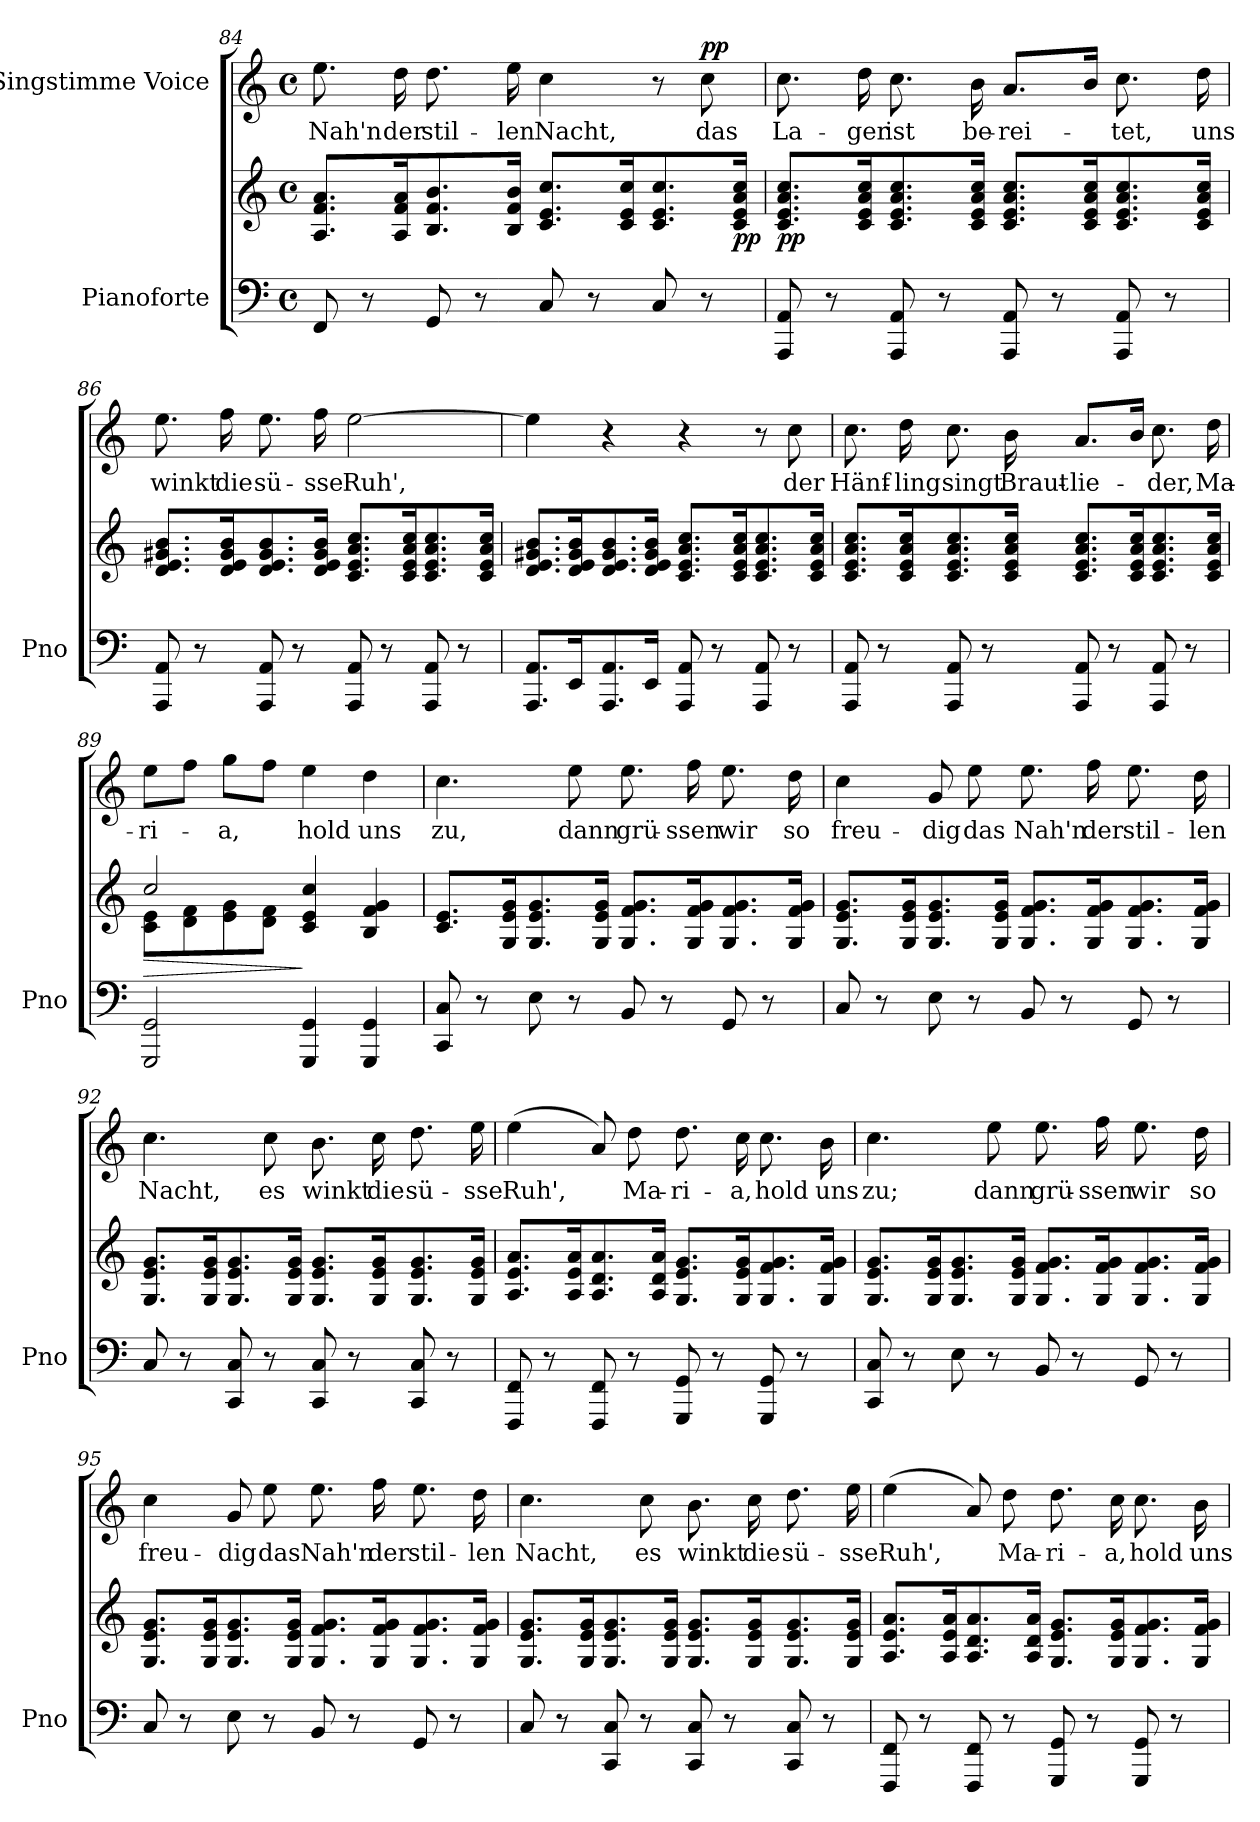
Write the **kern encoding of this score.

**kern	**kern	**dynam	**kern	**text	**dynam
*part2	*part2	*part2	*part1	*part1	*part1
*staff3	*staff2	*staff2/3	*staff1	*staff1	*staff1
*I"Pianoforte	*	*	*I"Singstimme Voice	*	*
*I'Pno	*	*	*	*	*
!!LO:LB:g=z
*clefF4	*clefG2	*	*clefG2	*	*
*k[]	*k[]	*	*k[]	*	*
*M4/4	*M4/4	*	*M4/4	*	*
*met(c)	*met(c)	*	*met(c)	*	*
=84	=84	=84	=84	=84	=84
!	!	!	!	!LO:LY:b	!
8FF/	8.A/ 8.f/ 8.a/L	.	8.ee\	Nah'n	.
8r	.	.	.	.	.
!	!	!	!	!LO:LY:b	!
.	16A/ 16f/ 16a/K	.	16dd\	der	.
!	!	!	!	!LO:LY:b	!
8GG/	8.B/ 8.f/ 8.b/	.	8.dd\	stil-	.
8r	.	.	.	.	.
!	!	!	!	!LO:LY:b	!
.	16B/ 16f/ 16b/Jk	.	16ee\	-len	.
!	!	!	!	!LO:LY:b	!
8C/	8.c/ 8.e/ 8.cc/L	.	4cc\	Nacht,	.
8r	.	.	.	.	.
.	16c/ 16e/ 16cc/K	.	.	.	.
8C/	8.c/ 8.e/ 8.cc/	.	8r	.	.
!	!	!	!	!LO:LY:b	!LO:DY:a
8r	.	.	8cc\	das	pp
!	!	!LO:DY:b	!	!	!
.	16c/ 16e/ 16a/ 16cc/Jk	pp	.	.	.
=85	=85	=85	=85	=85	=85
!	!	!LO:DY:b	!	!LO:LY:b	!
8AAA/ 8AA/	8.c/ 8.e/ 8.a/ 8.cc/L	pp	8.cc\	La-	.
8r	.	.	.	.	.
!	!	!	!	!LO:LY:b	!
.	16c/ 16e/ 16a/ 16cc/K	.	16dd\	-ger	.
!	!	!	!	!LO:LY:b	!
8AAA/ 8AA/	8.c/ 8.e/ 8.a/ 8.cc/	.	8.cc\	ist	.
8r	.	.	.	.	.
!	!	!	!	!LO:LY:b	!
.	16c/ 16e/ 16a/ 16cc/Jk	.	16b\	be-	.
!	!	!	!	!LO:LY:b	!
8AAA/ 8AA/	8.c/ 8.e/ 8.a/ 8.cc/L	.	8.a/L	-rei-	.
8r	.	.	.	.	.
.	16c/ 16e/ 16a/ 16cc/K	.	16b/Jk	.	.
!	!	!	!	!LO:LY:b	!
8AAA/ 8AA/	8.c/ 8.e/ 8.a/ 8.cc/	.	8.cc\	-tet,	.
8r	.	.	.	.	.
!	!	!	!	!LO:LY:b	!
.	16c/ 16e/ 16a/ 16cc/Jk	.	16dd\	uns	.
=86	=86	=86	=86	=86	=86
!	!	!	!	!LO:LY:b	!
8AAA/ 8AA/	8.d/ 8.e/ 8.g#X/ 8.b/L	.	8.ee\	winkt	.
8r	.	.	.	.	.
!	!	!	!	!LO:LY:b	!
.	16d/ 16e/ 16g#/ 16b/K	.	16ff\	die	.
!	!	!	!	!LO:LY:b	!
8AAA/ 8AA/	8.d/ 8.e/ 8.g#/ 8.b/	.	8.ee\	sü-	.
8r	.	.	.	.	.
!	!	!	!	!LO:LY:b	!
.	16d/ 16e/ 16g#/ 16b/Jk	.	16ff\	-sse	.
!	!	!	!	!LO:LY:b	!
8AAA/ 8AA/	8.c/ 8.e/ 8.a/ 8.cc/L	.	[2ee\	Ruh',	.
8r	.	.	.	.	.
.	16c/ 16e/ 16a/ 16cc/K	.	.	.	.
8AAA/ 8AA/	8.c/ 8.e/ 8.a/ 8.cc/	.	.	.	.
8r	.	.	.	.	.
.	16c/ 16e/ 16a/ 16cc/Jk	.	.	.	.
!!LO:LB:g=z
=87	=87	=87	=87	=87	=87
8.AAA/ 8.AA/L	8.d/ 8.e/ 8.g#X/ 8.b/L	.	4ee\]	.	.
16EE/K	16d/ 16e/ 16g#/ 16b/K	.	.	.	.
8.AAA/ 8.AA/	8.d/ 8.e/ 8.g#/ 8.b/	.	4r	.	.
16EE/Jk	16d/ 16e/ 16g#/ 16b/Jk	.	.	.	.
8AAA/ 8AA/	8.c/ 8.e/ 8.a/ 8.cc/L	.	4r	.	.
8r	.	.	.	.	.
.	16c/ 16e/ 16a/ 16cc/K	.	.	.	.
8AAA/ 8AA/	8.c/ 8.e/ 8.a/ 8.cc/	.	8r	.	.
!	!	!	!	!LO:LY:b	!
8r	.	.	8cc\	der	.
.	16c/ 16e/ 16a/ 16cc/Jk	.	.	.	.
=88	=88	=88	=88	=88	=88
!	!	!	!	!LO:LY:b	!
8AAA/ 8AA/	8.c/ 8.e/ 8.a/ 8.cc/L	.	8.cc\	Hänf-	.
8r	.	.	.	.	.
!	!	!	!	!LO:LY:b	!
.	16c/ 16e/ 16a/ 16cc/K	.	16dd\	-ling	.
!	!	!	!	!LO:LY:b	!
8AAA/ 8AA/	8.c/ 8.e/ 8.a/ 8.cc/	.	8.cc\	singt	.
8r	.	.	.	.	.
!	!	!	!	!LO:LY:b	!
.	16c/ 16e/ 16a/ 16cc/Jk	.	16b\	Braut-	.
!	!	!	!	!LO:LY:b	!
8AAA/ 8AA/	8.c/ 8.e/ 8.a/ 8.cc/L	.	8.a/L	-lie-	.
8r	.	.	.	.	.
.	16c/ 16e/ 16a/ 16cc/K	.	16b/Jk	.	.
!	!	!	!	!LO:LY:b	!
8AAA/ 8AA/	8.c/ 8.e/ 8.a/ 8.cc/	.	8.cc\	-der,	.
8r	.	.	.	.	.
!	!	!	!	!LO:LY:b	!
.	16c/ 16e/ 16a/ 16cc/Jk	.	16dd\	Ma-	.
=89	=89	=89	=89	=89	=89
!	!	!LO:HP:b	!	!LO:LY:b	!
*	*^	*	*	*	*
2GGG/ 2GG/	2cc/	8c\ 8e\L	>	8ee\L	-ri-	.
.	.	8d\ 8f\	.	8ff\J	.	.
!	!	!	!	!	!LO:LY:b	!
.	.	8e\ 8g\	.	8gg\L	-a,	.
.	.	8d\ 8f\J	.	8ff\J	.	.
!	!	!	!	!	!LO:LY:b	!
4GGG/ 4GG/	4c/ 4e/ 4cc/	2rgyy	]	4ee\	hold	.
!	!	!	!	!	!LO:LY:b	!
4GGG/ 4GG/	4B/ 4f/ 4g/	.	.	4dd\	uns	.
*	*v	*v	*	*	*	*
!!LO:PB:g=z
=90	=90	=90	=90	=90	=90
!	!	!	!	!LO:LY:b	!
8CC/ 8C/	8.c/ 8.e/L	.	4.cc\	zu,	.
8r	.	.	.	.	.
.	16G/ 16e/ 16g/K	.	.	.	.
8E\	8.G/ 8.e/ 8.g/	.	.	.	.
!	!	!	!	!LO:LY:b	!
8r	.	.	8ee\	dann	.
.	16G/ 16e/ 16g/Jk	.	.	.	.
!	!	!	!	!LO:LY:b	!
8BB/	8.G/ 8.f/ 8.g/L	.	8.ee\	grü-	.
8r	.	.	.	.	.
!	!	!	!	!LO:LY:b	!
.	16G/ 16f/ 16g/K	.	16ff\	-ssen	.
!	!	!	!	!LO:LY:b	!
8GG/	8.G/ 8.f/ 8.g/	.	8.ee\	wir	.
8r	.	.	.	.	.
!	!	!	!	!LO:LY:b	!
.	16G/ 16f/ 16g/Jk	.	16dd\	so	.
=91	=91	=91	=91	=91	=91
!	!	!	!	!LO:LY:b	!
8C/	8.G/ 8.e/ 8.g/L	.	4cc\	freu-	.
8r	.	.	.	.	.
.	16G/ 16e/ 16g/K	.	.	.	.
!	!	!	!	!LO:LY:b	!
8E\	8.G/ 8.e/ 8.g/	.	8g/	-dig	.
!	!	!	!	!LO:LY:b	!
8r	.	.	8ee\	das	.
.	16G/ 16e/ 16g/Jk	.	.	.	.
!	!	!	!	!LO:LY:b	!
8BB/	8.G/ 8.f/ 8.g/L	.	8.ee\	Nah'n	.
8r	.	.	.	.	.
!	!	!	!	!LO:LY:b	!
.	16G/ 16f/ 16g/K	.	16ff\	der	.
!	!	!	!	!LO:LY:b	!
8GG/	8.G/ 8.f/ 8.g/	.	8.ee\	stil-	.
8r	.	.	.	.	.
!	!	!	!	!LO:LY:b	!
.	16G/ 16f/ 16g/Jk	.	16dd\	-len	.
=92	=92	=92	=92	=92	=92
!	!	!	!	!LO:LY:b	!
8C/	8.G/ 8.e/ 8.g/L	.	4.cc\	Nacht,	.
8r	.	.	.	.	.
.	16G/ 16e/ 16g/K	.	.	.	.
8CC/ 8C/	8.G/ 8.e/ 8.g/	.	.	.	.
!	!	!	!	!LO:LY:b	!
8r	.	.	8cc\	es	.
.	16G/ 16e/ 16g/Jk	.	.	.	.
!	!	!	!	!LO:LY:b	!
8CC/ 8C/	8.G/ 8.e/ 8.g/L	.	8.b\	winkt	.
8r	.	.	.	.	.
!	!	!	!	!LO:LY:b	!
.	16G/ 16e/ 16g/K	.	16cc\	die	.
!	!	!	!	!LO:LY:b	!
8CC/ 8C/	8.G/ 8.e/ 8.g/	.	8.dd\	sü-	.
8r	.	.	.	.	.
!	!	!	!	!LO:LY:b	!
.	16G/ 16e/ 16g/Jk	.	16ee\	-sse	.
!!LO:LB:g=z
=93	=93	=93	=93	=93	=93
!	!	!	!	!LO:LY:b	!
8FFF/ 8FF/	8.A/ 8.e/ 8.a/L	.	(>4ee\	Ruh',	.
8r	.	.	.	.	.
.	16A/ 16e/ 16a/K	.	.	.	.
8FFF/ 8FF/	8.A/ 8.d/ 8.a/	.	8a/)	.	.
!	!	!	!	!LO:LY:b	!
8r	.	.	8dd\	Ma-	.
.	16A/ 16d/ 16a/Jk	.	.	.	.
!	!	!	!	!LO:LY:b	!
8GGG/ 8GG/	8.G/ 8.e/ 8.g/L	.	8.dd\	-ri-	.
8r	.	.	.	.	.
!	!	!	!	!LO:LY:b	!
.	16G/ 16e/ 16g/K	.	16cc\	-a,	.
!	!	!	!	!LO:LY:b	!
8GGG/ 8GG/	8.G/ 8.f/ 8.g/	.	8.cc\	hold	.
8r	.	.	.	.	.
!	!	!	!	!LO:LY:b	!
.	16G/ 16f/ 16g/Jk	.	16b\	uns	.
=94	=94	=94	=94	=94	=94
!	!	!	!	!LO:LY:b	!
8CC/ 8C/	8.G/ 8.e/ 8.g/L	.	4.cc\	zu;	.
8r	.	.	.	.	.
.	16G/ 16e/ 16g/K	.	.	.	.
8E\	8.G/ 8.e/ 8.g/	.	.	.	.
!	!	!	!	!LO:LY:b	!
8r	.	.	8ee\	dann	.
.	16G/ 16e/ 16g/Jk	.	.	.	.
!	!	!	!	!LO:LY:b	!
8BB/	8.G/ 8.f/ 8.g/L	.	8.ee\	grü-	.
8r	.	.	.	.	.
!	!	!	!	!LO:LY:b	!
.	16G/ 16f/ 16g/K	.	16ff\	-ssen	.
!	!	!	!	!LO:LY:b	!
8GG/	8.G/ 8.f/ 8.g/	.	8.ee\	wir	.
8r	.	.	.	.	.
!	!	!	!	!LO:LY:b	!
.	16G/ 16f/ 16g/Jk	.	16dd\	so	.
=95	=95	=95	=95	=95	=95
!	!	!	!	!LO:LY:b	!
8C/	8.G/ 8.e/ 8.g/L	.	4cc\	freu-	.
8r	.	.	.	.	.
.	16G/ 16e/ 16g/K	.	.	.	.
!	!	!	!	!LO:LY:b	!
8E\	8.G/ 8.e/ 8.g/	.	8g/	-dig	.
!	!	!	!	!LO:LY:b	!
8r	.	.	8ee\	das	.
.	16G/ 16e/ 16g/Jk	.	.	.	.
!	!	!	!	!LO:LY:b	!
8BB/	8.G/ 8.f/ 8.g/L	.	8.ee\	Nah'n	.
8r	.	.	.	.	.
!	!	!	!	!LO:LY:b	!
.	16G/ 16f/ 16g/K	.	16ff\	der	.
!	!	!	!	!LO:LY:b	!
8GG/	8.G/ 8.f/ 8.g/	.	8.ee\	stil-	.
8r	.	.	.	.	.
!	!	!	!	!LO:LY:b	!
.	16G/ 16f/ 16g/Jk	.	16dd\	-len	.
!!LO:LB:g=z
=96	=96	=96	=96	=96	=96
!	!	!	!	!LO:LY:b	!
8C/	8.G/ 8.e/ 8.g/L	.	4.cc\	Nacht,	.
8r	.	.	.	.	.
.	16G/ 16e/ 16g/K	.	.	.	.
8CC/ 8C/	8.G/ 8.e/ 8.g/	.	.	.	.
!	!	!	!	!LO:LY:b	!
8r	.	.	8cc\	es	.
.	16G/ 16e/ 16g/Jk	.	.	.	.
!	!	!	!	!LO:LY:b	!
8CC/ 8C/	8.G/ 8.e/ 8.g/L	.	8.b\	winkt	.
8r	.	.	.	.	.
!	!	!	!	!LO:LY:b	!
.	16G/ 16e/ 16g/K	.	16cc\	die	.
!	!	!	!	!LO:LY:b	!
8CC/ 8C/	8.G/ 8.e/ 8.g/	.	8.dd\	sü-	.
8r	.	.	.	.	.
!	!	!	!	!LO:LY:b	!
.	16G/ 16e/ 16g/Jk	.	16ee\	-sse	.
=97	=97	=97	=97	=97	=97
!	!	!	!	!LO:LY:b	!
8FFF/ 8FF/	8.A/ 8.e/ 8.a/L	.	(>4ee\	Ruh',	.
8r	.	.	.	.	.
.	16A/ 16e/ 16a/K	.	.	.	.
8FFF/ 8FF/	8.A/ 8.d/ 8.a/	.	8a/)	.	.
!	!	!	!	!LO:LY:b	!
8r	.	.	8dd\	Ma-	.
.	16A/ 16d/ 16a/Jk	.	.	.	.
!	!	!	!	!LO:LY:b	!
8GGG/ 8GG/	8.G/ 8.e/ 8.g/L	.	8.dd\	-ri-	.
8r	.	.	.	.	.
!	!	!	!	!LO:LY:b	!
.	16G/ 16e/ 16g/K	.	16cc\	-a,	.
!	!	!	!	!LO:LY:b	!
8GGG/ 8GG/	8.G/ 8.f/ 8.g/	.	8.cc\	hold	.
8r	.	.	.	.	.
!	!	!	!	!LO:LY:b	!
.	16G/ 16f/ 16g/Jk	.	16b\	uns	.
=	=	=	=	=	=
*-	*-	*-	*-	*-	*-
